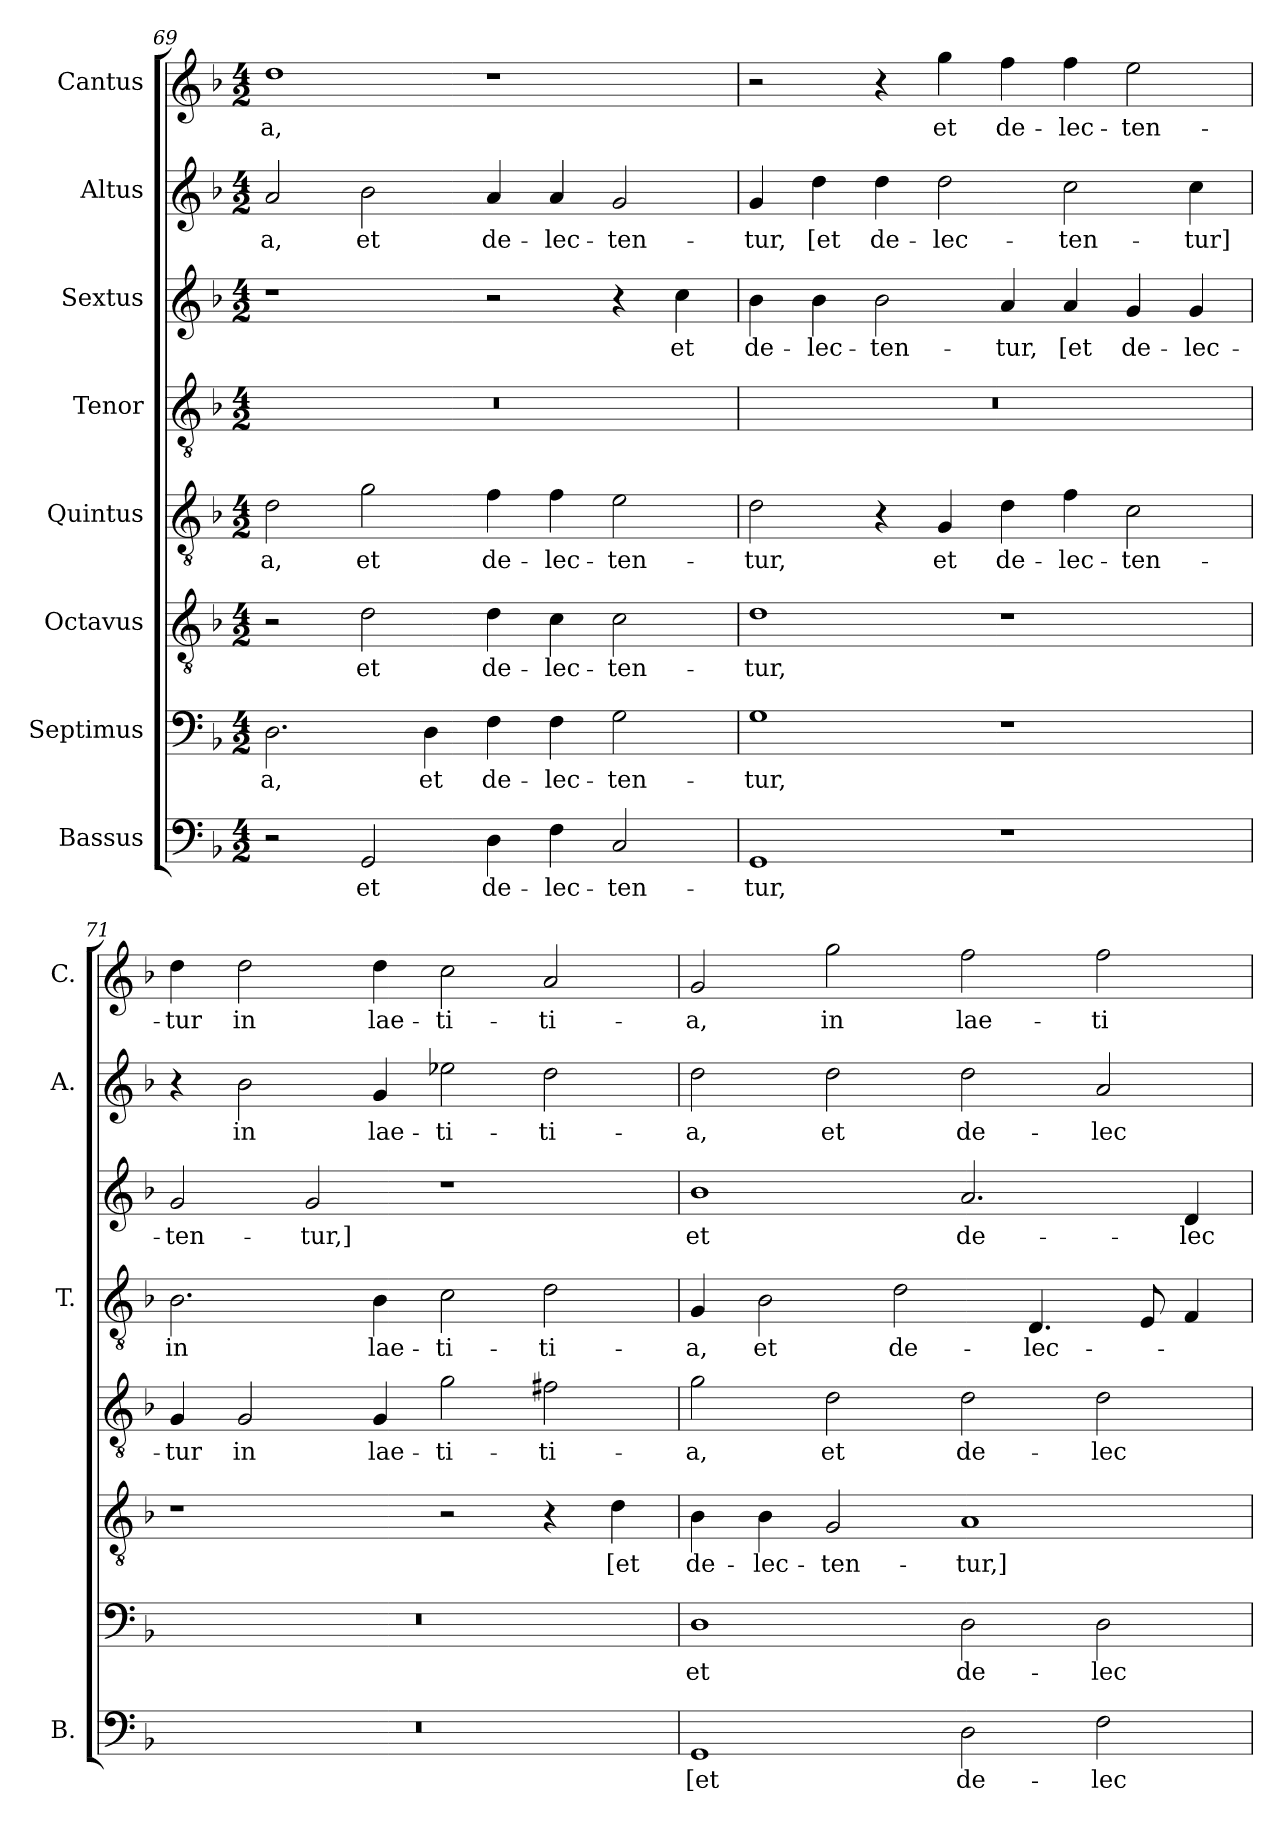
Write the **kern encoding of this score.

**kern	**text	**kern	**text	**kern	**text	**kern	**text	**kern	**text	**kern	**text	**kern	**text	**kern	**text
*part8	*part8	*part7	*part7	*part6	*part6	*part5	*part5	*part4	*part4	*part3	*part3	*part2	*part2	*part1	*part1
*staff8	*staff8	*staff7	*staff7	*staff6	*staff6	*staff5	*staff5	*staff4	*staff4	*staff3	*staff3	*staff2	*staff2	*staff1	*staff1
*I"Bassus	*	*I"Septimus	*	*I"Octavus	*	*I"Quintus	*	*I"Tenor	*	*I"Sextus	*	*I"Altus	*	*I"Cantus	*
*I'B.	*	*	*	*	*	*	*	*I'T.	*	*	*	*I'A.	*	*I'C.	*
!!LO:PB:g=z
*clefF4	*	*clefF4	*	*clefGv2	*	*clefGv2	*	*clefGv2	*	*clefG2	*	*clefG2	*	*clefG2	*
*	*	*	*	*ITrd7c12	*	*ITrd7c12	*	*ITrd7c12	*	*	*	*	*	*	*
*k[b-]	*	*k[b-]	*	*k[b-]	*	*k[b-]	*	*k[b-]	*	*k[b-]	*	*k[b-]	*	*k[b-]	*
*d:	*	*d:	*	*d:	*	*d:	*	*d:	*	*d:	*	*d:	*	*d:	*
*M4/2	*	*M4/2	*	*M4/2	*	*M4/2	*	*M4/2	*	*M4/2	*	*M4/2	*	*M4/2	*
=69	=69	=69	=69	=69	=69	=69	=69	=69	=69	=69	=69	=69	=69	=69	=69
!	!	!	!LO:LY:b	!	!	!	!LO:LY:b	!LO:N:vis=1	!	!	!	!	!LO:LY:b	!	!LO:LY:b
2r	.	2.D\	-a,	2r	.	2D\	-a,	0r	.	1r	.	2a/	-a,	1dd	-a,
!	!LO:LY:b	!	!	!	!LO:LY:b	!	!LO:LY:b	!	!	!	!	!	!LO:LY:b	!	!
2GG/	et	.	.	2D\	et	2G\	et	.	.	.	.	2b-\	et	.	.
!	!	!	!LO:LY:b	!	!	!	!	!	!	!	!	!	!	!	!
.	.	4D\	et	.	.	.	.	.	.	.	.	.	.	.	.
!	!LO:LY:b	!	!LO:LY:b	!	!LO:LY:b	!	!LO:LY:b	!	!	!	!	!	!LO:LY:b	!	!
4D\	de-	4F\	de-	4D\	de-	4F\	de-	.	.	2r	.	4a/	de-	1r	.
!	!LO:LY:b	!	!LO:LY:b	!	!LO:LY:b	!	!LO:LY:b	!	!	!	!	!	!LO:LY:b	!	!
4F\	-lec-	4F\	-lec-	4C\	-lec-	4F\	-lec-	.	.	.	.	4a/	-lec-	.	.
!	!LO:LY:b	!	!LO:LY:b	!	!LO:LY:b	!	!LO:LY:b	!	!	!	!	!	!LO:LY:b	!	!
2C/	-ten-	2G\	-ten-	2C\	-ten-	2E\	-ten-	.	.	4r	.	2g/	-ten-	.	.
!	!	!	!	!	!	!	!	!	!	!	!LO:LY:b	!	!	!	!
.	.	.	.	.	.	.	.	.	.	4cc\	et	.	.	.	.
=70	=70	=70	=70	=70	=70	=70	=70	=70	=70	=70	=70	=70	=70	=70	=70
!	!LO:LY:b	!	!LO:LY:b	!	!LO:LY:b	!	!LO:LY:b	!LO:N:vis=1	!	!	!LO:LY:b	!	!LO:LY:b	!	!
1GG	-tur,	1G	-tur,	1D	-tur,	2D\	-tur,	0r	.	4b-\	de-	4g/	-tur,	2r	.
!	!	!	!	!	!	!	!	!	!	!	!LO:LY:b	!	!LO:LY:b	!	!
.	.	.	.	.	.	.	.	.	.	4b-\	-lec-	4dd\	[et	.	.
!	!	!	!	!	!	!	!	!	!	!	!LO:LY:b	!	!LO:LY:b	!	!
.	.	.	.	.	.	4r	.	.	.	2b-\	-ten-	4dd\	de-	4r	.
!	!	!	!	!	!	!	!LO:LY:b	!	!	!	!	!	!LO:LY:b	!	!LO:LY:b
.	.	.	.	.	.	4GG/	et	.	.	.	.	2dd\	-lec-	4gg\	et
!	!	!	!	!	!	!	!LO:LY:b	!	!	!	!LO:LY:b	!	!	!	!LO:LY:b
1r	.	1r	.	1r	.	4D\	de-	.	.	4a/	-tur,	.	.	4ff\	de-
!	!	!	!	!	!	!	!LO:LY:b	!	!	!	!LO:LY:b	!	!LO:LY:b	!	!LO:LY:b
.	.	.	.	.	.	4F\	-lec-	.	.	4a/	[et	2cc\	-ten-	4ff\	-lec-
!	!	!	!	!	!	!	!LO:LY:b	!	!	!	!LO:LY:b	!	!	!	!LO:LY:b
.	.	.	.	.	.	2C\	-ten-	.	.	4g/	de-	.	.	2ee\	-ten-
!	!	!	!	!	!	!	!	!	!	!	!LO:LY:b	!	!LO:LY:b	!	!
.	.	.	.	.	.	.	.	.	.	4g/	-lec-	4cc\	-tur]	.	.
=71	=71	=71	=71	=71	=71	=71	=71	=71	=71	=71	=71	=71	=71	=71	=71
!LO:N:vis=1	!	!LO:N:vis=1	!	!	!	!	!LO:LY:b	!	!LO:LY:b	!	!LO:LY:b	!	!	!	!LO:LY:b
0r	.	0r	.	1r	.	4GG/	-tur	2.BB-\	in	2g/	-ten-	4r	.	4dd\	-tur
!	!	!	!	!	!	!	!LO:LY:b	!	!	!	!	!	!LO:LY:b	!	!LO:LY:b
.	.	.	.	.	.	2GG/	in	.	.	.	.	2b-\	in	2dd\	in
!	!	!	!	!	!	!	!	!	!	!	!LO:LY:b	!	!	!	!
.	.	.	.	.	.	.	.	.	.	2g/	-tur,]	.	.	.	.
!	!	!	!	!	!	!	!LO:LY:b	!	!LO:LY:b	!	!	!	!LO:LY:b	!	!LO:LY:b
.	.	.	.	.	.	4GG/	lae-	4BB-\	lae-	.	.	4g/	lae-	4dd\	lae-
!	!	!	!	!	!	!	!LO:LY:b	!	!LO:LY:b	!	!	!	!LO:LY:b	!	!LO:LY:b
.	.	.	.	2r	.	2G\	-ti-	2C\	-ti-	1r	.	2ee-X\	-ti-	2cc\	-ti-
!	!	!	!	!	!	!	!LO:LY:b	!	!LO:LY:b	!	!	!	!LO:LY:b	!	!LO:LY:b
.	.	.	.	4r	.	2F#X\	-ti-	2D\	-ti-	.	.	2dd\	-ti-	2a/	-ti-
!	!	!	!	!	!LO:LY:b	!	!	!	!	!	!	!	!	!	!
.	.	.	.	4D\	[et	.	.	.	.	.	.	.	.	.	.
=72	=72	=72	=72	=72	=72	=72	=72	=72	=72	=72	=72	=72	=72	=72	=72
!	!LO:LY:b	!	!LO:LY:b	!	!LO:LY:b	!	!LO:LY:b	!	!LO:LY:b	!	!LO:LY:b	!	!LO:LY:b	!	!LO:LY:b
1GG	[et	1D	et	4BB-\	de-	2G\	-a,	4GG/	-a,	1b-	et	2dd\	-a,	2g/	-a,
!	!	!	!	!	!LO:LY:b	!	!	!	!LO:LY:b	!	!	!	!	!	!
.	.	.	.	4BB-\	-lec-	.	.	2BB-\	et	.	.	.	.	.	.
!	!	!	!	!	!LO:LY:b	!	!LO:LY:b	!	!	!	!	!	!LO:LY:b	!	!LO:LY:b
.	.	.	.	2GG/	-ten-	2D\	et	.	.	.	.	2dd\	et	2gg\	in
!	!	!	!	!	!	!	!	!	!LO:LY:b	!	!	!	!	!	!
.	.	.	.	.	.	.	.	2D\	de-	.	.	.	.	.	.
!	!LO:LY:b	!	!LO:LY:b	!	!LO:LY:b	!	!LO:LY:b	!	!	!	!LO:LY:b	!	!LO:LY:b	!	!LO:LY:b
2D\	de-	2D\	de-	1AA	-tur,]	2D\	de-	.	.	2.a/	de-	2dd\	de-	2ff\	lae-
!	!	!	!	!	!	!	!	!	!LO:LY:b	!	!	!	!	!	!
.	.	.	.	.	.	.	.	4.DD/	-lec-	.	.	.	.	.	.
!	!LO:LY:b	!	!LO:LY:b	!	!	!	!LO:LY:b	!	!	!	!	!	!LO:LY:b	!	!LO:LY:b
2F\	-lec-	2D\	-lec-	.	.	2D\	-lec-	.	.	.	.	2a/	-lec-	2ff\	-ti-
.	.	.	.	.	.	.	.	8EE/	.	.	.	.	.	.	.
!	!	!	!	!	!	!	!	!	!	!	!LO:LY:b	!	!	!	!
.	.	.	.	.	.	.	.	4FF/	.	4d/	-lec-	.	.	.	.
=	=	=	=	=	=	=	=	=	=	=	=	=	=	=	=
*-	*-	*-	*-	*-	*-	*-	*-	*-	*-	*-	*-	*-	*-	*-	*-
